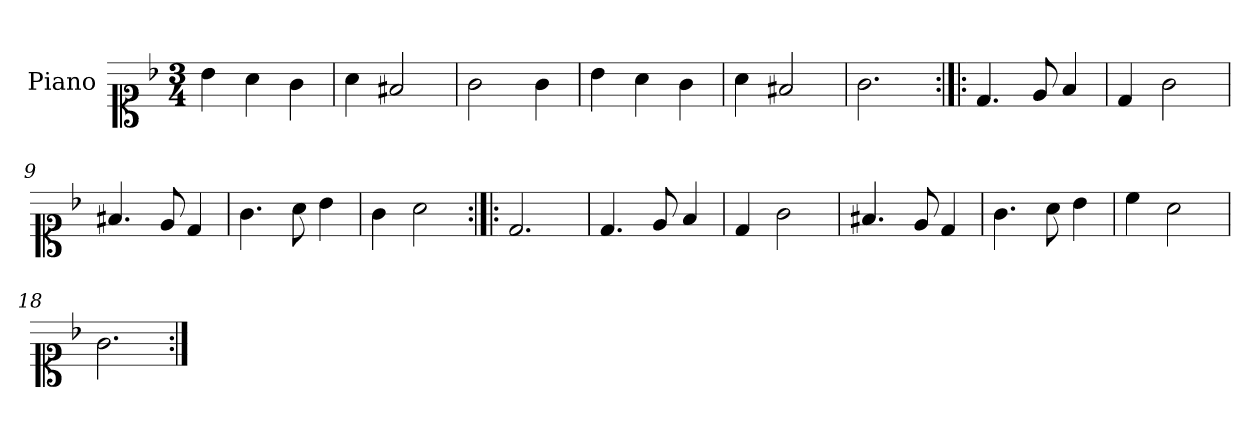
**kern
*part1
*staff1
*I"Piano
*I'Pno.
*clefC1
*k[b-]
*M3/4
=1
4b-\
4a\
4g\
=2
4a\
2f#X/
=3
2g\
4g\
=4
4b-\
4a\
4g\
=5
4a\
2f#X/
=6
2.g\
=7:|!|:
4.d/
8e/
4f/
=8
4d/
2g\
=9
4.f#X/
8e/
4d/
=10
4.g\
8a\
4b-\
=11
4g\
2a\
=12:|!|:
2.d/
=13
4.d/
8e/
4f/
=14
4d/
2g\
=15
4.f#X/
8e/
4d/
=16
4.g\
8a\
4b-\
=17
4cc\
2a\
=18
2.g\
=:|!
*-
